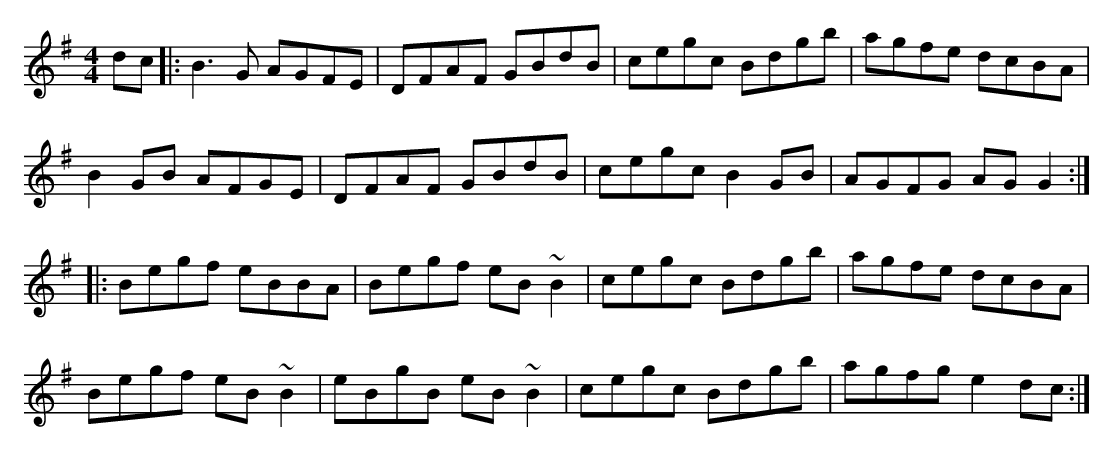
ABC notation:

X:1
M:4/4
K:G
dc|:B3G AGFE|DFAF GBdB|cegc Bdgb|agfe dcBA|
B2GB AFGE|DFAF GBdB|cegc B2GB|AGFG AGG2:|
|:Begf eBBA|Begf eB~B2|cegc Bdgb|agfe dcBA|
Begf eB~B2|eBgB eB~B2|cegc Bdgb|agfg e2dc:|
